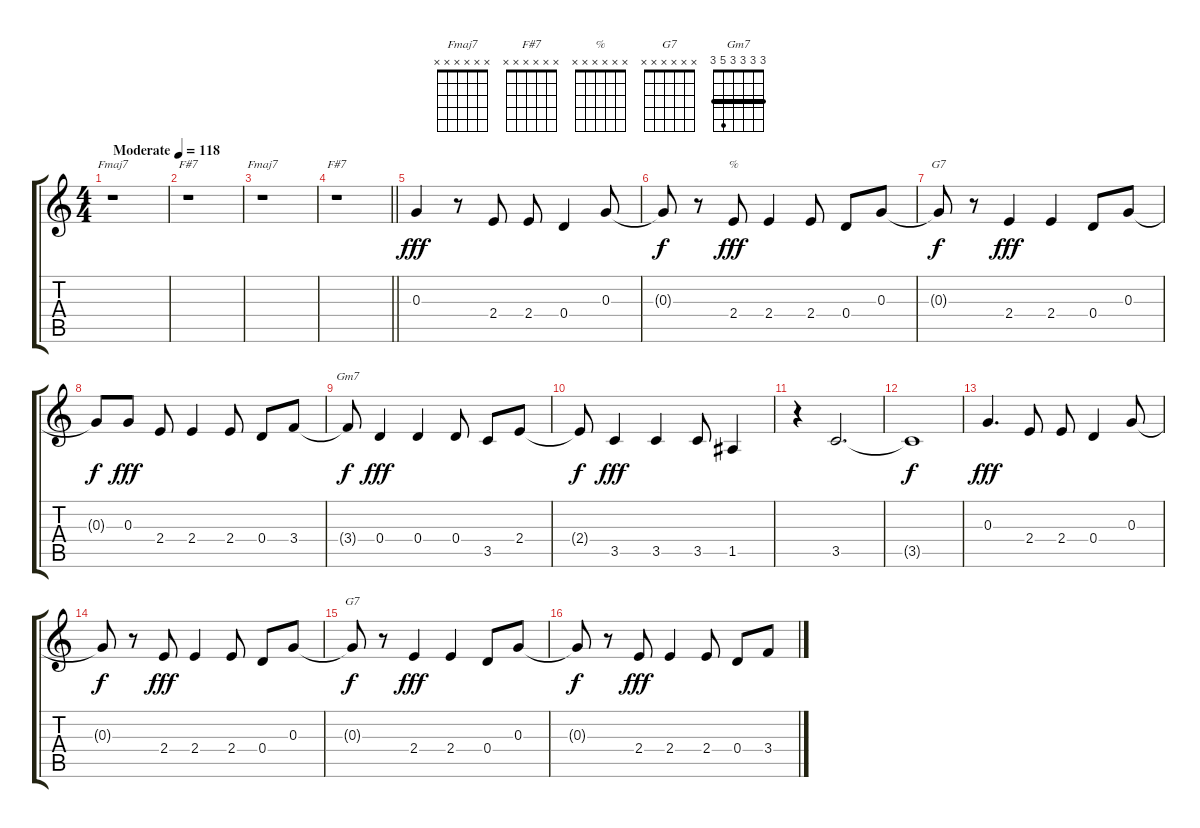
\track "" {instrument acousticguitarnylon}
\staff {score tabs}
\tuning (E4 B3 G3 D3 A2 E2) {hide}
\chord ("Fmaj7" 0 1 2 3 x x)
\chord ("F#7" 0 2 3 4 x x)
\chord ("Fmaj7" x x x x x x)
\chord ("F#7" x x x x x x)
\chord ("%" x x x x x x)
\chord ("G7" 1 0 0 0 2 3)
\chord ("Gm7" 3 3 3 3 5 3) {barre 3}
\chord ("G7" x x x x x x)
\ts (4 4)
\tempo (118 "Moderate")
\clef g2
\ks c
r.1{ch "Fmaj7" dy fff instrument acousticguitarnylon} |
r.1{ch "F#7"} |
r.1{ch "Fmaj7"} |
\barLineRight lightlight
r.1{ch "F#7"} |
0.3.4 r.8 2.4.8 2.4.8 0.4.4 0.3.8 |
0.3{t}.8{dy f} r.8 2.4.8{ch "%" dy fff} 2.4.4 2.4.8 0.4.8 0.3.8 |
0.3{t}.8{ch "G7" dy f} r.8 2.4.4{dy fff} 2.4.4 0.4.8 0.3.8 |
0.3{t}.8{dy f} 0.3.8{dy fff} 2.4.8 2.4.4 2.4.8 0.4.8 3.4.8 |
3.4{t}.8{ch "Gm7" dy f} 0.4.4{dy fff} 0.4.4 0.4.8 3.5.8 2.4.8 |
2.4{t}.8{dy f} 3.5.4{dy fff} 3.5.4 3.5.8 1.5.4 |
r.4 3.5.2{d} |
3.5{t}.1{dy f} |
0.3.4{d dy fff} 2.4.8 2.4.8 0.4.4 0.3.8 |
0.3{t}.8{dy f} r.8 2.4.8{dy fff} 2.4.4 2.4.8 0.4.8 0.3.8 |
0.3{t}.8{ch "G7" dy f} r.8 2.4.4{dy fff} 2.4.4 0.4.8 0.3.8 |
0.3{t}.8{dy f} r.8 2.4.8{dy fff} 2.4.4 2.4.8 0.4.8 3.4.8
